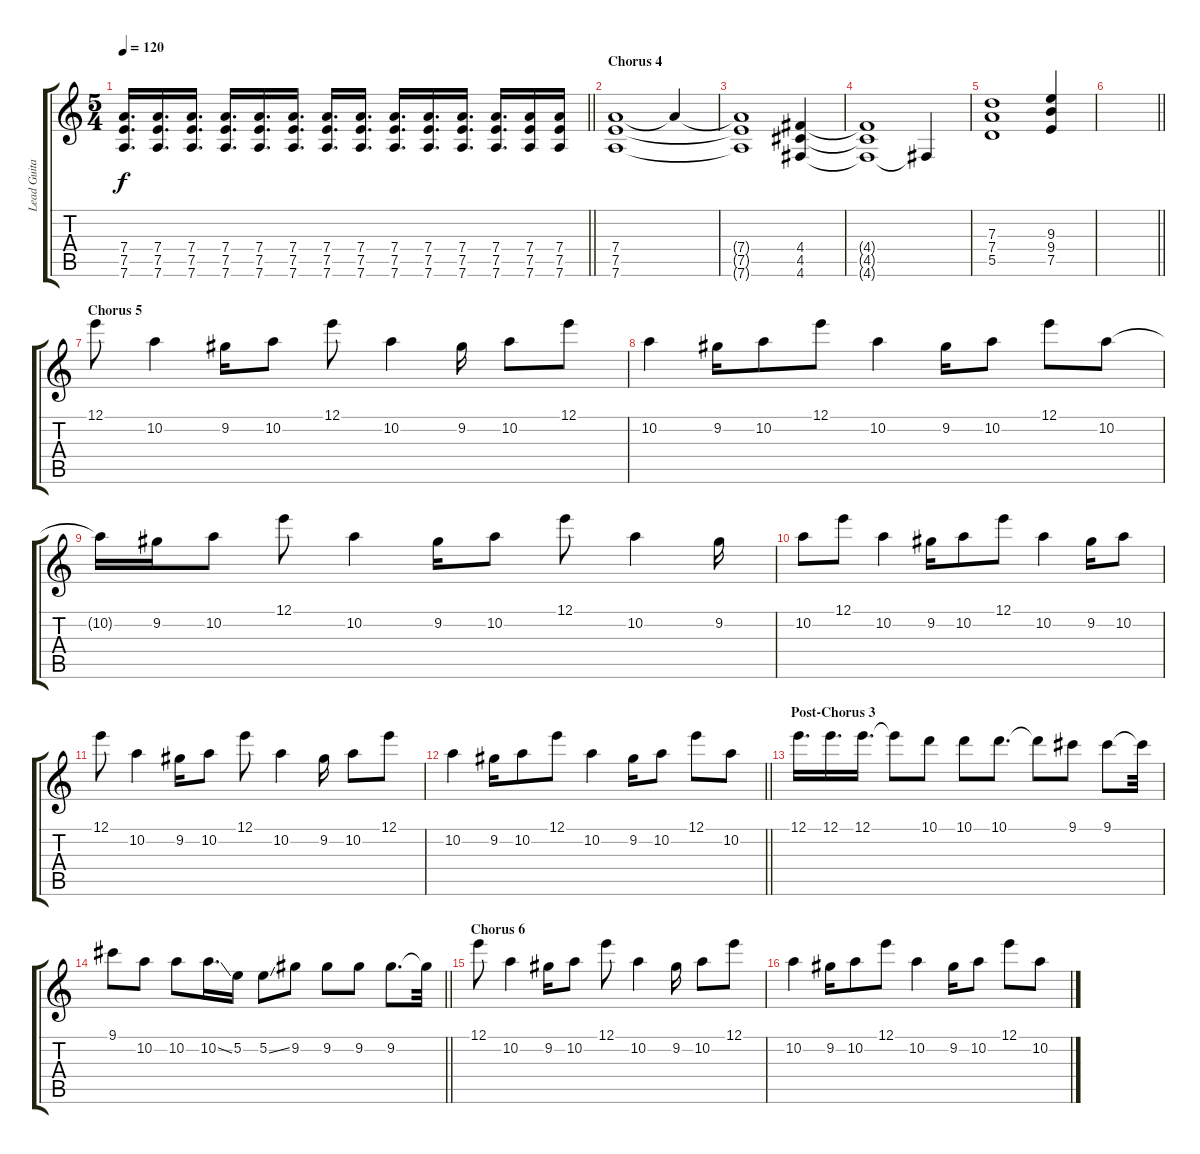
\track ("Lead Guitar" "Lead Guita") {instrument distortionguitar}
\staff {score tabs}
\tuning (E4 B3 G3 D3 A2 D2) {hide}
\ts (5 4)
\tempo 120
\clef g2
\barLineRight lightlight
\ks c
(7.4 7.5 7.6).16{d dy f} (7.4 7.5 7.6).16{d} (7.4 7.5 7.6).16{d} (7.4 7.5 7.6).16{d} (7.4 7.5 7.6).16{d} (7.4 7.5 7.6).16{d} (7.4 7.5 7.6).16{d} (7.4 7.5 7.6).16{d} (7.4 7.5 7.6).16{d} (7.4 7.5 7.6).16{d} (7.4 7.5 7.6).16{d} (7.4 7.5 7.6).16{d} (7.4 7.5 7.6).16 (7.4 7.5 7.6).16 |
\section ("" "Chorus 4")
(7.4 7.5 7.6).1 7.4{t}.4 |
(7.4{t} 7.5{t} 7.6{t}).1 (4.4 4.5 4.6).4 |
(4.4{t} 4.5{t} 4.6{t}).1 4.6{t}.4 |
(7.3 7.4 5.5).1 (9.3 9.4 7.5).4 |
\barLineRight lightlight
|
\section ("" "Chorus 5")
12.1.8{volume 6 instrument distortionguitar} 10.2.4 9.2.16 10.2.8 12.1.8 10.2.4 9.2.16 10.2.8 12.1.8 |
10.2.4 9.2.16 10.2.8 12.1.8 10.2.4 9.2.16 10.2.8 12.1.8 10.2.8 |
10.2{t}.16 9.2.16 10.2.8 12.1.8 10.2.4 9.2.16 10.2.8 12.1.8 10.2.4 9.2.16 |
10.2.8 12.1.8 10.2.4 9.2.16 10.2.8 12.1.8 10.2.4 9.2.16 10.2.8 |
12.1.8 10.2.4 9.2.16 10.2.8 12.1.8 10.2.4 9.2.16 10.2.8 12.1.8 |
\barLineRight lightlight
10.2.4 9.2.16 10.2.8 12.1.8 10.2.4 9.2.16 10.2.8 12.1.8 10.2.8 |
\section ("" "Post-Chorus 3")
12.1.16{d volume 9 instrument distortionguitar} 12.1.16{d} 12.1.16{d} 12.1{t}.8 10.1.8 10.1.8 10.1.8{d} 10.1{t}.8 9.1.8 9.1.8 9.1{t}.32 |
\barLineRight lightlight
9.1.8 10.2.8 10.2.8 10.2{ss}.16{d} 5.2.16 5.2{ss}.8 9.2.8 9.2.8 9.2.8 9.2.8{d} 9.2{t}.32 |
\section ("" "Chorus 6")
12.1.8{volume 6 instrument distortionguitar} 10.2.4 9.2.16 10.2.8 12.1.8 10.2.4 9.2.16 10.2.8 12.1.8 |
10.2.4 9.2.16 10.2.8 12.1.8 10.2.4 9.2.16 10.2.8 12.1.8 10.2.8
